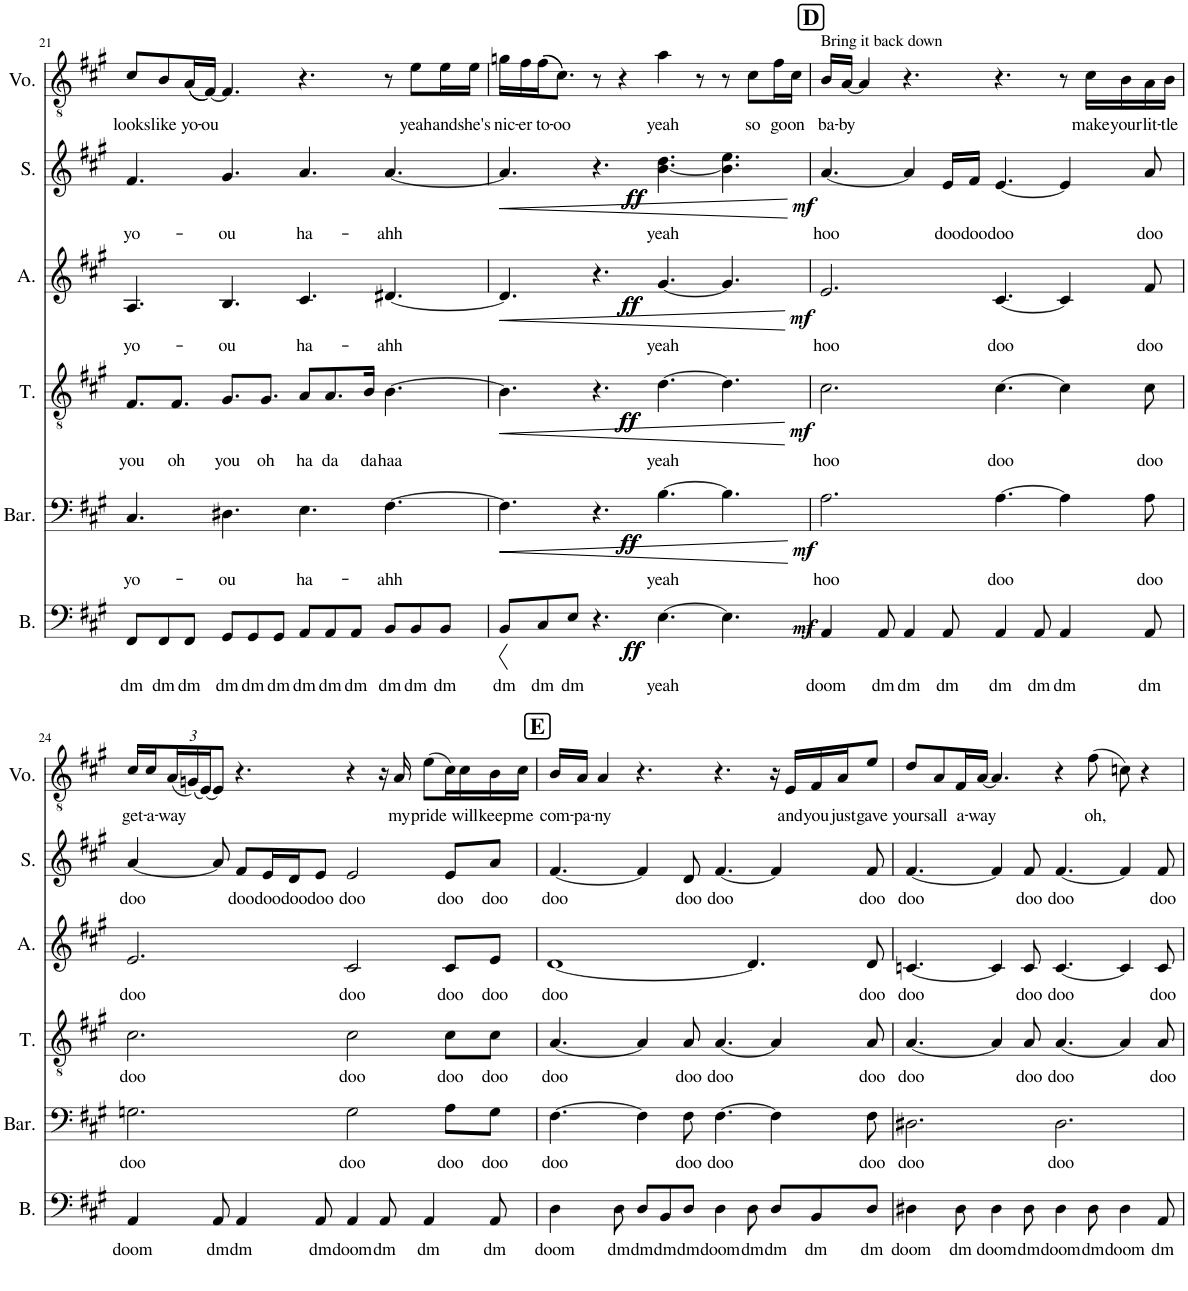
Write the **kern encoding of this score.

**kern	**text	**dynam	**kern	**text	**dynam	**kern	**text	**dynam	**kern	**text	**dynam	**kern	**text	**dynam	**kern	**text
*part6	*part6	*part6	*part5	*part5	*part5	*part4	*part4	*part4	*part3	*part3	*part3	*part2	*part2	*part2	*part1	*part1
*staff6	*staff6	*staff6	*staff5	*staff5	*staff5	*staff4	*staff4	*staff4	*staff3	*staff3	*staff3	*staff2	*staff2	*staff2	*staff1	*staff1
*I"Bass	*	*	*I"Baritone	*	*	*I"Tenor	*	*	*I"Alto	*	*	*I"Soprano	*	*	*I"Voice	*
*I'B.	*	*	*I'Bar.	*	*	*I'T.	*	*	*I'A.	*	*	*I'S.	*	*	*I'Vo.	*
!!LO:PB:g=z
*clefF4	*	*	*clefF4	*	*	*clefGv2	*	*	*clefG2	*	*	*clefG2	*	*	*clefGv2	*
*k[f#c#g#]	*	*	*k[f#c#g#]	*	*	*k[f#c#g#]	*	*	*k[f#c#g#]	*	*	*k[f#c#g#]	*	*	*k[f#c#g#]	*
*M12/8	*	*	*M12/8	*	*	*M12/8	*	*	*M12/8	*	*	*M12/8	*	*	*M12/8	*
=21	=21	=21	=21	=21	=21	=21	=21	=21	=21	=21	=21	=21	=21	=21	=21	=21
!	!LO:LY:b	!	!	!LO:LY:b	!	!	!LO:LY:b	!	!	!LO:LY:b	!	!	!LO:LY:b	!	!	!LO:LY:b
8FF#/L	dm	.	4.C#/	yo-	.	8.F#/L	you	.	4.A/	yo-	.	4.f#/	yo-	.	8c#/L	looks
!	!LO:LY:b	!	!	!	!	!	!	!	!	!	!	!	!	!	!	!LO:LY:b
8FF#/	dm	.	.	.	.	.	.	.	.	.	.	.	.	.	8B/	like
!	!	!	!	!	!	!	!LO:LY:b	!	!	!	!	!	!	!	!	!
.	.	.	.	.	.	8.F#/J	oh	.	.	.	.	.	.	.	.	.
!	!LO:LY:b	!	!	!	!	!	!	!	!	!	!	!	!	!	!	!LO:LY:b
8FF#/J	dm	.	.	.	.	.	.	.	.	.	.	.	.	.	((16A/L	yo-
!	!	!	!	!	!	!	!	!	!	!	!	!	!	!	!	!LO:LY:b
.	.	.	.	.	.	.	.	.	.	.	.	.	.	.	[16F#/JJ))	-ou
!	!LO:LY:b	!	!	!LO:LY:b	!	!	!LO:LY:b	!	!	!LO:LY:b	!	!	!LO:LY:b	!	!	!
8GG#/L	dm	.	4.D#X\	-ou	.	8.G#/L	you	.	4.B/	-ou	.	4.g#/	-ou	.	4.F#/]	.
!	!LO:LY:b	!	!	!	!	!	!	!	!	!	!	!	!	!	!	!
8GG#/	dm	.	.	.	.	.	.	.	.	.	.	.	.	.	.	.
!	!	!	!	!	!	!	!LO:LY:b	!	!	!	!	!	!	!	!	!
.	.	.	.	.	.	8.G#/J	oh	.	.	.	.	.	.	.	.	.
!	!LO:LY:b	!	!	!	!	!	!	!	!	!	!	!	!	!	!	!
8GG#/J	dm	.	.	.	.	.	.	.	.	.	.	.	.	.	.	.
!	!LO:LY:b	!	!	!LO:LY:b	!	!	!LO:LY:b	!	!	!LO:LY:b	!	!	!LO:LY:b	!	!	!
8AA/L	dm	.	4.E\	ha-	.	8A/L	ha	.	4.c#/	ha-	.	4.a/	ha-	.	4.r	.
!	!LO:LY:b	!	!	!	!	!	!LO:LY:b	!	!	!	!	!	!	!	!	!
8AA/	dm	.	.	.	.	8.A/	da	.	.	.	.	.	.	.	.	.
!	!LO:LY:b	!	!	!	!	!	!	!	!	!	!	!	!	!	!	!
8AA/J	dm	.	.	.	.	.	.	.	.	.	.	.	.	.	.	.
!	!	!	!	!	!	!	!LO:LY:b	!	!	!	!	!	!	!	!	!
.	.	.	.	.	.	16B/Jk	da	.	.	.	.	.	.	.	.	.
!	!LO:LY:b	!	!	!LO:LY:b	!	!	!LO:LY:b	!	!	!LO:LY:b	!	!	!LO:LY:b	!	!	!
8BB/L	dm	.	[4.F#\	-ahh	.	[4.B\	haa	.	[4.d#X/	-ahh	.	[4.a/	-ahh	.	8r	.
!	!LO:LY:b	!	!	!	!	!	!	!	!	!	!	!	!	!	!	!LO:LY:b
8BB/	dm	.	.	.	.	.	.	.	.	.	.	.	.	.	8e\L	yeah
!	!LO:LY:b	!	!	!	!	!	!	!	!	!	!	!	!	!	!	!LO:LY:b
8BB/J	dm	.	.	.	.	.	.	.	.	.	.	.	.	.	16e\L	and
!	!	!	!	!	!	!	!	!	!	!	!	!	!	!	!	!LO:LY:b
.	.	.	.	.	.	.	.	.	.	.	.	.	.	.	16e\JJ	she's
=22	=22	=22	=22	=22	=22	=22	=22	=22	=22	=22	=22	=22	=22	=22	=22	=22
!	!LO:LY:b	!LO:HP:b	!	!	!LO:HP:b	!	!	!LO:HP:b	!	!	!LO:HP:b	!	!	!LO:HP:b	!	!LO:LY:b
8BB/L	dm	<	4.F#\]	.	<	4.B\]	.	<	4.d#/]	.	<	4.a/]	.	<	16gn\LL	nic-
!	!	!	!	!	!	!	!	!	!	!	!	!	!	!	!	!LO:LY:b
.	.	.	.	.	.	.	.	.	.	.	.	.	.	.	16f#\	-er
!	!LO:LY:b	!	!	!	!	!	!	!	!	!	!	!	!	!	!	!LO:LY:b
8C#/	dm	.	.	.	.	.	.	.	.	.	.	.	.	.	((16f#\J	to-
!	!	!	!	!	!	!	!	!	!	!	!	!	!	!	!	!LO:LY:b
.	.	.	.	.	.	.	.	.	.	.	.	.	.	.	8.c#\J))	-oo
!	!LO:LY:b	!	!	!	!	!	!	!	!	!	!	!	!	!	!	!
8E/J	dm	.	.	.	.	.	.	.	.	.	.	.	.	.	.	.
4.r	.	.	4.r	.	.	4.r	.	.	4.r	.	.	4.r	.	.	8r	.
.	.	.	.	.	.	.	.	.	.	.	.	.	.	.	4r	.
!	!LO:LY:b	!LO:DY:b	!	!LO:LY:b	!	!	!LO:LY:b	!	!	!LO:LY:b	!	!	!LO:LY:b	!	!	!LO:LY:b
!	!	!LO:DY:n=1:b	!	!	!LO:DY:b	!	!	!	!	!	!	!	!	!	!	!
!	!	!	!	!	!LO:DY:n=1:b	!	!	!LO:DY:b	!	!	!	!	!	!	!	!
!	!	!	!	!	!	!	!	!LO:DY:n=1:b	!	!	!LO:DY:b	!	!	!	!	!
!	!	!	!	!	!	!	!	!	!	!	!LO:DY:n=1:b	!	!	!LO:DY:b	!	!
!	!	!	!	!	!	!	!	!	!	!	!	!	!	!LO:DY:n=1:b	!	!
[4.E\	yeah	ff ff	[4.B\	yeah	ff ff	[4.d\	yeah	ff ff	[4.g#/	yeah	ff ff	[4.b\ 4.dd\	yeah	ff ff	4a\	yeah
.	.	.	.	.	.	.	.	.	.	.	.	.	.	.	8r	.
4.E\]	.	.	4.B\]	.	.	4.d\]	.	.	4.g#/]	.	.	4.b\] 4.ee\	.	.	8r	.
!	!	!	!	!	!	!	!	!	!	!	!	!	!	!	!	!LO:LY:b
.	.	.	.	.	.	.	.	.	.	.	.	.	.	.	8c#\L	so
!	!	!	!	!	!	!	!	!	!	!	!	!	!	!	!	!LO:LY:b
.	.	.	.	.	.	.	.	.	.	.	.	.	.	.	16f#\L	go
!	!	!	!	!	!	!	!	!	!	!	!	!	!	!	!	!LO:LY:b
.	.	.	.	.	.	.	.	.	.	.	.	.	.	.	16c#\JJ	on
.	.	[	.	.	[	.	.	[	.	.	[	.	.	[	.	.
!!LO:REH:place=s1:a:B:cj:fs=14:t=D
=23	=23	=23	=23	=23	=23	=23	=23	=23	=23	=23	=23	=23	=23	=23	=23	=23
!	!	!	!	!	!	!	!	!	!	!	!	!	!	!	!LO:TX:a:t=Bring it back down	!
!	!LO:LY:b	!LO:DY:b	!	!LO:LY:b	!LO:DY:b	!	!LO:LY:b	!LO:DY:b	!	!LO:LY:b	!LO:DY:b	!	!LO:LY:b	!LO:DY:b	!	!LO:LY:b
4AA/	doom	mf	2.A\	hoo	mf	2.c#\	hoo	mf	2.e/	hoo	mf	[4.a/	hoo	mf	16B/LL	ba-
!	!	!	!	!	!	!	!	!	!	!	!	!	!	!	!	!LO:LY:b
.	.	.	.	.	.	.	.	.	.	.	.	.	.	.	[16A/JJ	-by
.	.	.	.	.	.	.	.	.	.	.	.	.	.	.	4A/]	.
!	!LO:LY:b	!	!	!	!	!	!	!	!	!	!	!	!	!	!	!
8AA/	dm	.	.	.	.	.	.	.	.	.	.	.	.	.	.	.
!	!LO:LY:b	!	!	!	!	!	!	!	!	!	!	!	!	!	!	!
4AA/	dm	.	.	.	.	.	.	.	.	.	.	4a/]	.	.	4.r	.
!	!LO:LY:b	!	!	!	!	!	!	!	!	!	!	!	!LO:LY:b	!	!	!
8AA/	dm	.	.	.	.	.	.	.	.	.	.	16e/LL	doo	.	.	.
!	!	!	!	!	!	!	!	!	!	!	!	!	!LO:LY:b	!	!	!
.	.	.	.	.	.	.	.	.	.	.	.	16f#/JJ	doo	.	.	.
!	!LO:LY:b	!	!	!LO:LY:b	!	!	!LO:LY:b	!	!	!LO:LY:b	!	!	!LO:LY:b	!	!	!
4AA/	dm	.	[4.A\	doo	.	[4.c#\	doo	.	[4.c#/	doo	.	[4.e/	doo	.	4.r	.
!	!LO:LY:b	!	!	!	!	!	!	!	!	!	!	!	!	!	!	!
8AA/	dm	.	.	.	.	.	.	.	.	.	.	.	.	.	.	.
!	!LO:LY:b	!	!	!	!	!	!	!	!	!	!	!	!	!	!	!
4AA/	dm	.	4A\]	.	.	4c#\]	.	.	4c#/]	.	.	4e/]	.	.	8r	.
!	!	!	!	!	!	!	!	!	!	!	!	!	!	!	!	!LO:LY:b
.	.	.	.	.	.	.	.	.	.	.	.	.	.	.	16c#\LL	make
!	!	!	!	!	!	!	!	!	!	!	!	!	!	!	!	!LO:LY:b
.	.	.	.	.	.	.	.	.	.	.	.	.	.	.	16B\	your
!	!LO:LY:b	!	!	!LO:LY:b	!	!	!LO:LY:b	!	!	!LO:LY:b	!	!	!LO:LY:b	!	!	!LO:LY:b
8AA/	dm	.	8A\	doo	.	8c#\	doo	.	8f#/	doo	.	8a/	doo	.	16A\	lit-
!	!	!	!	!	!	!	!	!	!	!	!	!	!	!	!	!LO:LY:b
.	.	.	.	.	.	.	.	.	.	.	.	.	.	.	16B\JJ	-tle
!!LO:LB:g=z
=24	=24	=24	=24	=24	=24	=24	=24	=24	=24	=24	=24	=24	=24	=24	=24	=24
!	!LO:LY:b	!	!	!LO:LY:b	!	!	!LO:LY:b	!	!	!LO:LY:b	!	!	!LO:LY:b	!	!	!LO:LY:b
4AA/	doom	.	2.Gn\	doo	.	2.c#\	doo	.	2.e/	doo	.	[4a/	doo	.	16c#/LL	get-
!	!	!	!	!	!	!	!	!	!	!	!	!	!	!	!	!LO:LY:b
.	.	.	.	.	.	.	.	.	.	.	.	.	.	.	16c#/	-a-
*	*	*	*	*	*	*	*	*	*	*	*	*	*	*	*Xbrackettup	*
!	!	!	!	!	!	!	!	!	!	!	!	!	!	!	!	!LO:LY:b
.	.	.	.	.	.	.	.	.	.	.	.	.	.	.	(24A/	-way
.	.	.	.	.	.	.	.	.	.	.	.	.	.	.	(24Gn/)	.
.	.	.	.	.	.	.	.	.	.	.	.	.	.	.	[24E/J)	.
!	!LO:LY:b	!	!	!	!	!	!	!	!	!	!	!	!	!	!	!
8AA/	dm	.	.	.	.	.	.	.	.	.	.	8a/]	.	.	8E/J]	.
!	!LO:LY:b	!	!	!	!	!	!	!	!	!	!	!	!LO:LY:b	!	!	!
4AA/	dm	.	.	.	.	.	.	.	.	.	.	8f#/L	doo	.	4.r	.
!	!	!	!	!	!	!	!	!	!	!	!	!	!LO:LY:b	!	!	!
.	.	.	.	.	.	.	.	.	.	.	.	16e/L	doo	.	.	.
!	!	!	!	!	!	!	!	!	!	!	!	!	!LO:LY:b	!	!	!
.	.	.	.	.	.	.	.	.	.	.	.	16d/J	doo	.	.	.
!	!LO:LY:b	!	!	!	!	!	!	!	!	!	!	!	!LO:LY:b	!	!	!
8AA/	dm	.	.	.	.	.	.	.	.	.	.	8e/J	doo	.	.	.
!	!LO:LY:b	!	!	!LO:LY:b	!	!	!LO:LY:b	!	!	!LO:LY:b	!	!	!LO:LY:b	!	!	!
4AA/	doom	.	2G\	doo	.	2c#\	doo	.	2c#/	doo	.	2e/	doo	.	4r	.
!	!LO:LY:b	!	!	!	!	!	!	!	!	!	!	!	!	!	!	!
8AA/	dm	.	.	.	.	.	.	.	.	.	.	.	.	.	16r	.
!	!	!	!	!	!	!	!	!	!	!	!	!	!	!	!	!LO:LY:b
.	.	.	.	.	.	.	.	.	.	.	.	.	.	.	16A/	my
!	!LO:LY:b	!	!	!	!	!	!	!	!	!	!	!	!	!	!	!LO:LY:b
4AA/	dm	.	.	.	.	.	.	.	.	.	.	.	.	.	(8e\L	pride
!	!	!	!	!LO:LY:b	!	!	!LO:LY:b	!	!	!LO:LY:b	!	!	!LO:LY:b	!	!	!
.	.	.	8A\L	doo	.	8c#\L	doo	.	8c#/L	doo	.	8e/L	doo	.	16c#\L)	.
!	!	!	!	!	!	!	!	!	!	!	!	!	!	!	!	!LO:LY:b
.	.	.	.	.	.	.	.	.	.	.	.	.	.	.	16c#\	will
!	!LO:LY:b	!	!	!LO:LY:b	!	!	!LO:LY:b	!	!	!LO:LY:b	!	!	!LO:LY:b	!	!	!LO:LY:b
8AA/	dm	.	8G\J	doo	.	8c#\J	doo	.	8e/J	doo	.	8a/J	doo	.	16B\	keep
!	!	!	!	!	!	!	!	!	!	!	!	!	!	!	!	!LO:LY:b
.	.	.	.	.	.	.	.	.	.	.	.	.	.	.	16c#\JJ	me
!!LO:REH:place=s1:a:B:cj:fs=14:t=E
=25	=25	=25	=25	=25	=25	=25	=25	=25	=25	=25	=25	=25	=25	=25	=25	=25
!	!LO:LY:b	!	!	!LO:LY:b	!	!	!LO:LY:b	!	!	!LO:LY:b	!	!	!LO:LY:b	!	!	!LO:LY:b
4D\	doom	.	[4.F#\	doo	.	[4.A/	doo	.	[1d	doo	.	[4.f#/	doo	.	16B/LL	com-
!	!	!	!	!	!	!	!	!	!	!	!	!	!	!	!	!LO:LY:b
.	.	.	.	.	.	.	.	.	.	.	.	.	.	.	16A/JJ	-pa-
!	!	!	!	!	!	!	!	!	!	!	!	!	!	!	!	!LO:LY:b
.	.	.	.	.	.	.	.	.	.	.	.	.	.	.	4A/	-ny
!	!LO:LY:b	!	!	!	!	!	!	!	!	!	!	!	!	!	!	!
8D\	dm	.	.	.	.	.	.	.	.	.	.	.	.	.	.	.
!	!LO:LY:b	!	!	!	!	!	!	!	!	!	!	!	!	!	!	!
8D/L	dm	.	4F#\]	.	.	4A/]	.	.	.	.	.	4f#/]	.	.	4.r	.
!	!LO:LY:b	!	!	!	!	!	!	!	!	!	!	!	!	!	!	!
8BB/	dm	.	.	.	.	.	.	.	.	.	.	.	.	.	.	.
!	!LO:LY:b	!	!	!LO:LY:b	!	!	!LO:LY:b	!	!	!	!	!	!LO:LY:b	!	!	!
8D/J	dm	.	8F#\	doo	.	8A/	doo	.	.	.	.	8d/	doo	.	.	.
!	!LO:LY:b	!	!	!LO:LY:b	!	!	!LO:LY:b	!	!	!	!	!	!LO:LY:b	!	!	!
4D\	doom	.	[4.F#\	doo	.	[4.A/	doo	.	.	.	.	[4.f#/	doo	.	4.r	.
!	!LO:LY:b	!	!	!	!	!	!	!	!	!	!	!	!	!	!	!
8D\	dm	.	.	.	.	.	.	.	4.d/]	.	.	.	.	.	.	.
!	!LO:LY:b	!	!	!	!	!	!	!	!	!	!	!	!	!	!	!
8D/L	dm	.	4F#\]	.	.	4A/]	.	.	.	.	.	4f#/]	.	.	16r	.
!	!	!	!	!	!	!	!	!	!	!	!	!	!	!	!	!LO:LY:b
.	.	.	.	.	.	.	.	.	.	.	.	.	.	.	16E/LL	and
!	!LO:LY:b	!	!	!	!	!	!	!	!	!	!	!	!	!	!	!LO:LY:b
8BB/	dm	.	.	.	.	.	.	.	.	.	.	.	.	.	16F#/	you
!	!	!	!	!	!	!	!	!	!	!	!	!	!	!	!	!LO:LY:b
.	.	.	.	.	.	.	.	.	.	.	.	.	.	.	16A/J	just
!	!LO:LY:b	!	!	!LO:LY:b	!	!	!LO:LY:b	!	!	!LO:LY:b	!	!	!LO:LY:b	!	!	!LO:LY:b
8D/J	dm	.	8F#\	doo	.	8A/	doo	.	8d/	doo	.	8f#/	doo	.	8e/J	gave
=26	=26	=26	=26	=26	=26	=26	=26	=26	=26	=26	=26	=26	=26	=26	=26	=26
!	!LO:LY:b	!	!	!LO:LY:b	!	!	!LO:LY:b	!	!	!LO:LY:b	!	!	!LO:LY:b	!	!	!LO:LY:b
4D#X\	doom	.	2.D#X\	doo	.	[4.A/	doo	.	[4.cn/	doo	.	[4.f#/	doo	.	8d/L	yours
!	!	!	!	!	!	!	!	!	!	!	!	!	!	!	!	!LO:LY:b
.	.	.	.	.	.	.	.	.	.	.	.	.	.	.	8A/	all
!	!LO:LY:b	!	!	!	!	!	!	!	!	!	!	!	!	!	!	!LO:LY:b
8D#\	dm	.	.	.	.	.	.	.	.	.	.	.	.	.	16F#/L	a-
!	!	!	!	!	!	!	!	!	!	!	!	!	!	!	!	!LO:LY:b
.	.	.	.	.	.	.	.	.	.	.	.	.	.	.	[16A/JJ	-way
!	!LO:LY:b	!	!	!	!	!	!	!	!	!	!	!	!	!	!	!
4D#\	doom	.	.	.	.	4A/]	.	.	4c/]	.	.	4f#/]	.	.	4.A/]	.
!	!LO:LY:b	!	!	!	!	!	!LO:LY:b	!	!	!LO:LY:b	!	!	!LO:LY:b	!	!	!
8D#\	dm	.	.	.	.	8A/	doo	.	8c/	doo	.	8f#/	doo	.	.	.
!	!LO:LY:b	!	!	!LO:LY:b	!	!	!LO:LY:b	!	!	!LO:LY:b	!	!	!LO:LY:b	!	!	!
4D#\	doom	.	2.D#\	doo	.	[4.A/	doo	.	[4.c/	doo	.	[4.f#/	doo	.	4r	.
!	!LO:LY:b	!	!	!	!	!	!	!	!	!	!	!	!	!	!	!LO:LY:b
8D#\	dm	.	.	.	.	.	.	.	.	.	.	.	.	.	(8f#\	oh,
!	!LO:LY:b	!	!	!	!	!	!	!	!	!	!	!	!	!	!	!
4D#\	doom	.	.	.	.	4A/]	.	.	4c/]	.	.	4f#/]	.	.	8cn\)	.
.	.	.	.	.	.	.	.	.	.	.	.	.	.	.	4r	.
!	!LO:LY:b	!	!	!	!	!	!LO:LY:b	!	!	!LO:LY:b	!	!	!LO:LY:b	!	!	!
8AA/	dm	.	.	.	.	8A/	doo	.	8c/	doo	.	8f#/	doo	.	.	.
=	=	=	=	=	=	=	=	=	=	=	=	=	=	=	=	=
*-	*-	*-	*-	*-	*-	*-	*-	*-	*-	*-	*-	*-	*-	*-	*-	*-
